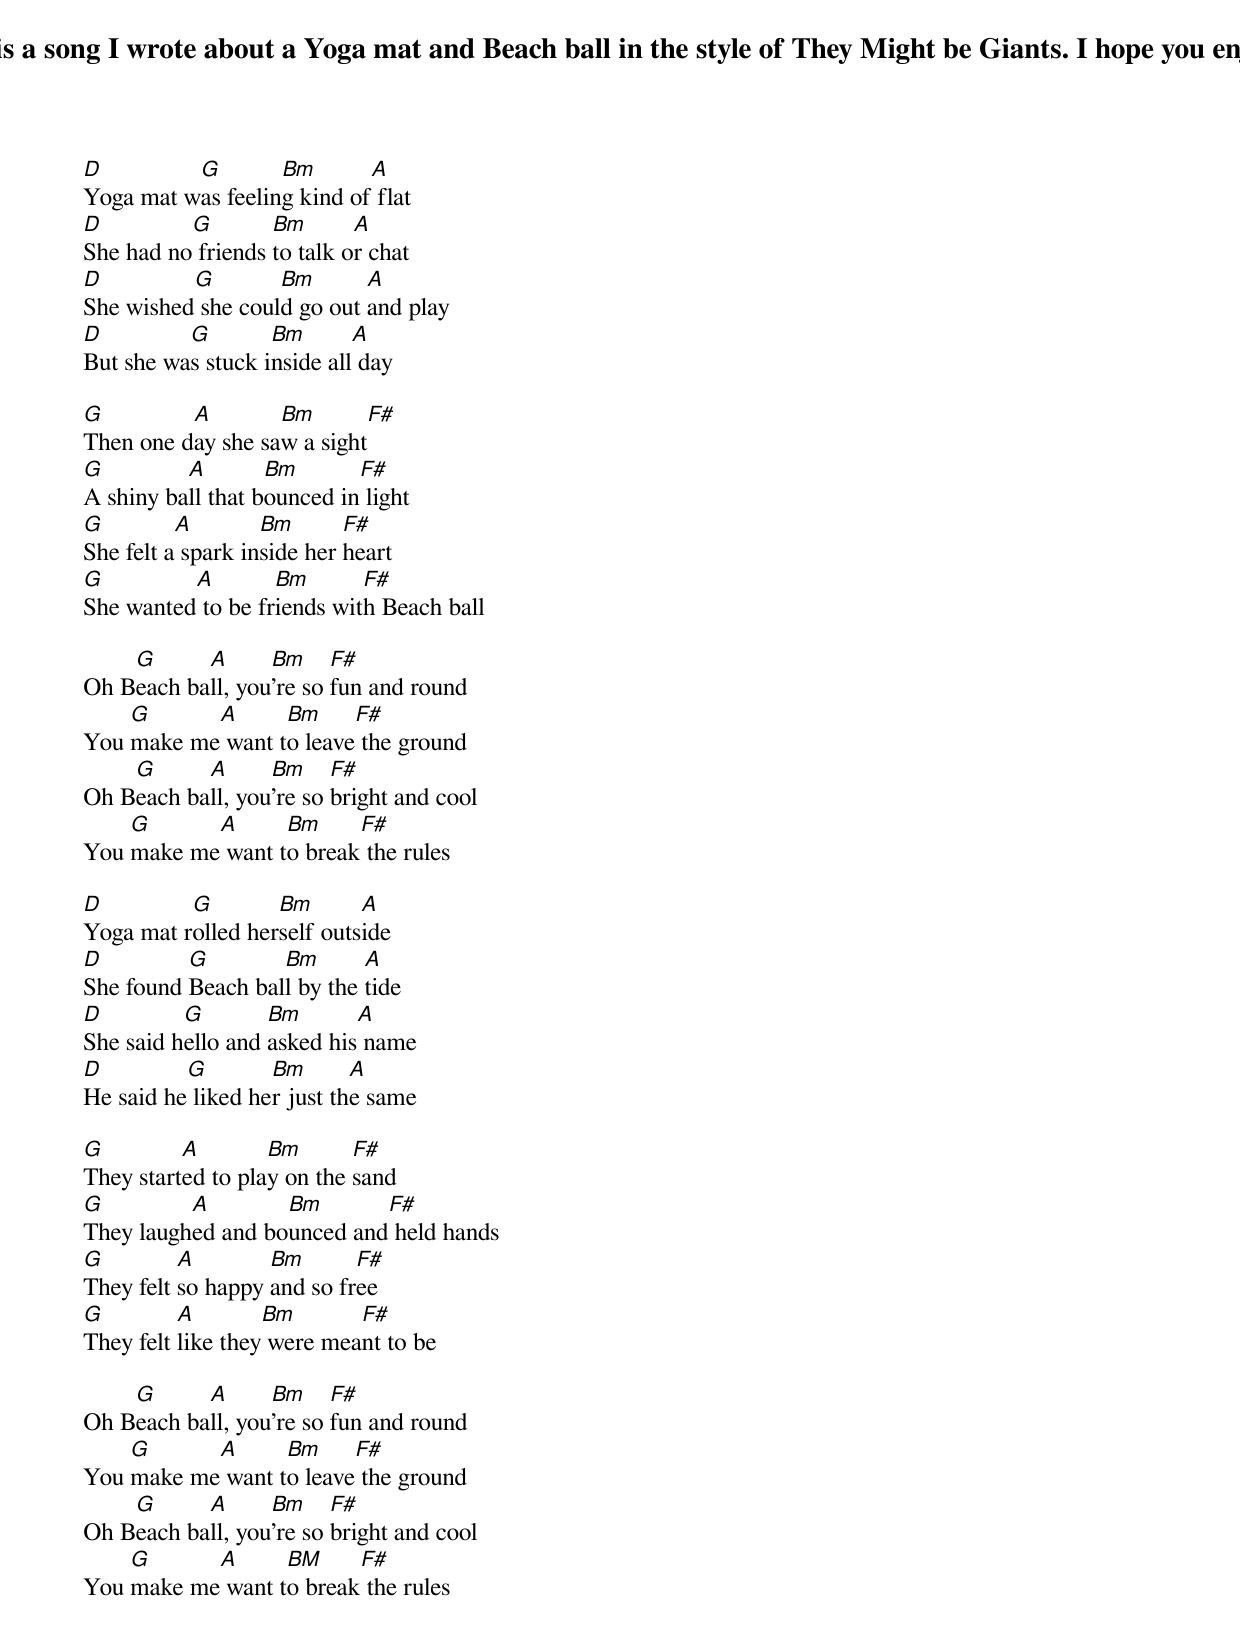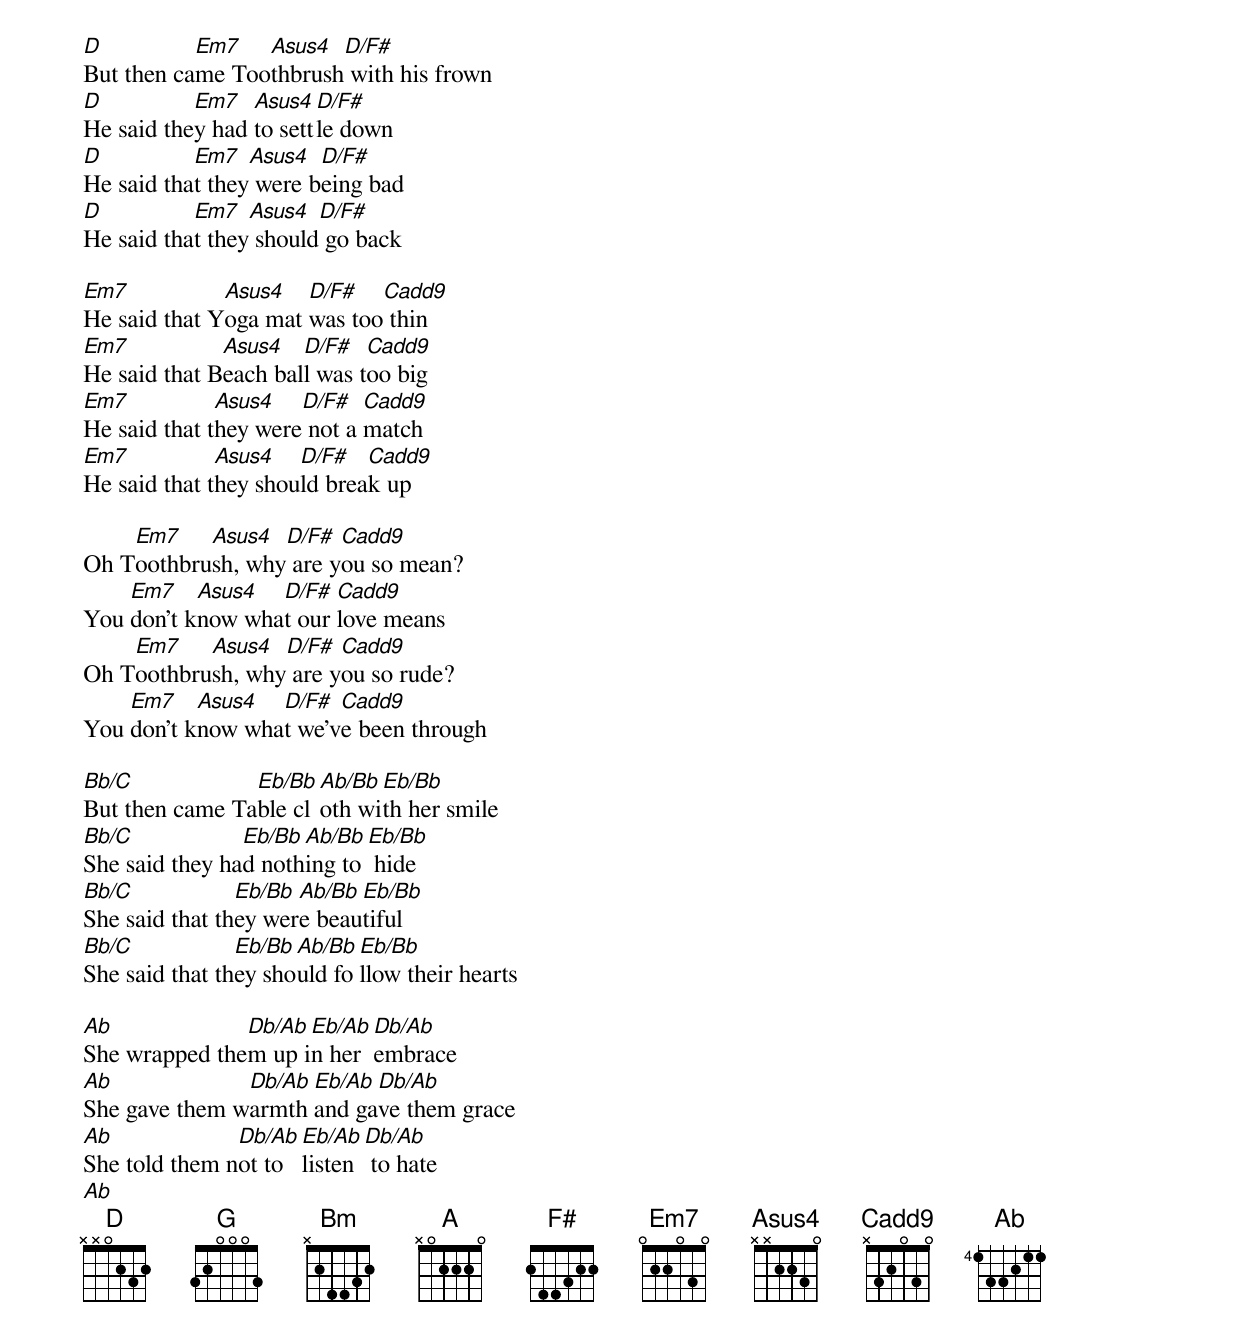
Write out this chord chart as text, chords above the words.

Here is a song I wrote about a Yoga mat and Beach ball in the style of They Might be Giants. I hope you enjoy it!

D         G        Bm       A
Yoga mat was feeling kind of flat
D         G        Bm       A
She had no friends to talk or chat
D         G        Bm       A
She wished she could go out and play
D         G        Bm       A
But she was stuck inside all day

G         A        Bm       F#
Then one day she saw a sight
G         A        Bm       F#
A shiny ball that bounced in light
G         A        Bm       F#
She felt a spark inside her heart
G         A        Bm       F#
She wanted to be friends with Beach ball

    G      A      Bm     F#
Oh Beach ball, you're so fun and round
    G      A      Bm     F#
You make me want to leave the ground
    G      A      Bm     F#
Oh Beach ball, you're so bright and cool
    G      A      Bm     F#
You make me want to break the rules

D         G        Bm       A
Yoga mat rolled herself outside
D         G        Bm       A
She found Beach ball by the tide
D         G        Bm       A
She said hello and asked his name
D         G        Bm       A
He said he liked her just the same

G         A        Bm       F#
They started to play on the sand
G         A        Bm       F#
They laughed and bounced and held hands
G         A        Bm       F#
They felt so happy and so free
G         A        Bm       F#
They felt like they were meant to be

    G      A      Bm     F#
Oh Beach ball, you're so fun and round
    G      A      Bm     F#
You make me want to leave the ground
    G      A      Bm     F#
Oh Beach ball, you're so bright and cool
    G      A      BM     F#
You make me want to break the rules

D          Em7   Asus4  D/F#
But then came Toothbrush with his frown
D          Em7   Asus4  D/F#
He said they had to settle down
D          Em7   Asus4  D/F#
He said that they were being bad
D          Em7   Asus4  D/F#
He said that they should go back

Em7           Asus4   D/F#   Cadd9
He said that Yoga mat was too thin
Em7           Asus4   D/F#   Cadd9
He said that Beach ball was too big
Em7           Asus4   D/F#   Cadd9
He said that they were not a match
Em7           Asus4   D/F#   Cadd9
He said that they should break up

    Em7    Asus4  D/F#  Cadd9
Oh Toothbrush, why are you so mean?
    Em7    Asus4  D/F#  Cadd9
You don't know what our love means
    Em7    Asus4  D/F#  Cadd9
Oh Toothbrush, why are you so rude?
    Em7    Asus4  D/F#  Cadd9
You don't know what we've been through

Bb/C            Eb/Bb Ab/Bb Eb/Bb
But then came Table cloth with her smile
Bb/C            Eb/Bb Ab/Bb Eb/Bb
She said they had nothing to hide
Bb/C            Eb/Bb Ab/Bb Eb/Bb
She said that they were beautiful
Bb/C            Eb/Bb Ab/Bb Eb/Bb
She said that they should follow their hearts

Ab             Db/Ab Eb/Ab Db/Ab
She wrapped them up in her embrace
Ab             Db/Ab Eb/Ab Db/Ab
She gave them warmth and gave them grace
Ab             Db/Ab Eb/Ab Db/Ab
She told them not to listen to hate
Ab
